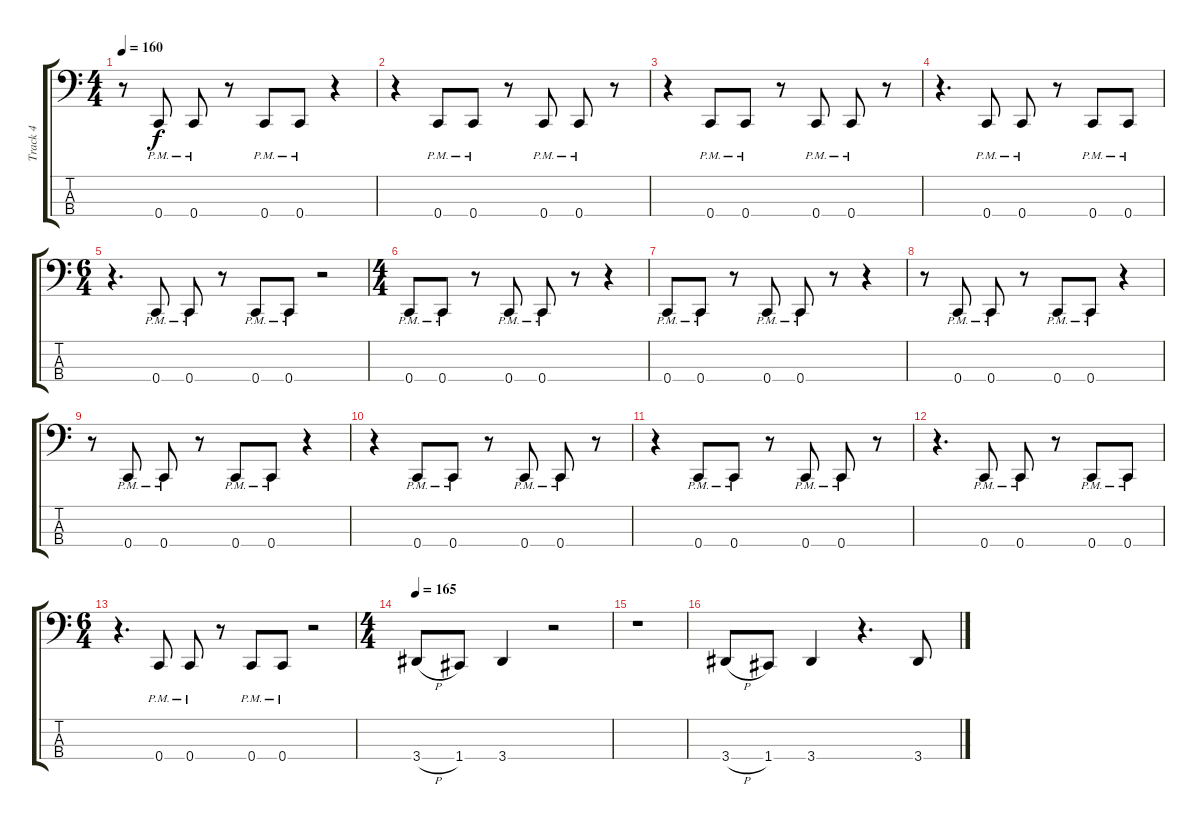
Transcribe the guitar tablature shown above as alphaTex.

\track ("Track 4" "Track 4") {instrument electricbassfinger}
\staff {score tabs}
\tuning (F2 C2 G1 C1) {hide}
\ts (4 4)
\tempo 160
\clef f4
\ks c
r.8{dy f} 0.4{pm}.8 0.4{pm}.8 r.8 0.4{pm}.8 0.4{pm}.8 r.4 |
r.4 0.4{pm}.8 0.4{pm}.8 r.8 0.4{pm}.8 0.4{pm}.8 r.8 |
r.4 0.4{pm}.8 0.4{pm}.8 r.8 0.4{pm}.8 0.4{pm}.8 r.8 |
r.4{d} 0.4{pm}.8 0.4{pm}.8 r.8 0.4{pm}.8 0.4{pm}.8 |
\ts (6 4)
r.4{d} 0.4{pm}.8 0.4{pm}.8 r.8 0.4{pm}.8 0.4{pm}.8 r.2 |
\ts (4 4)
0.4{pm}.8 0.4{pm}.8 r.8 0.4{pm}.8 0.4{pm}.8 r.8 r.4 |
0.4{pm}.8 0.4{pm}.8 r.8 0.4{pm}.8 0.4{pm}.8 r.8 r.4 |
r.8 0.4{pm}.8 0.4{pm}.8 r.8 0.4{pm}.8 0.4{pm}.8 r.4 |
r.8 0.4{pm}.8 0.4{pm}.8 r.8 0.4{pm}.8 0.4{pm}.8 r.4 |
r.4 0.4{pm}.8 0.4{pm}.8 r.8 0.4{pm}.8 0.4{pm}.8 r.8 |
r.4 0.4{pm}.8 0.4{pm}.8 r.8 0.4{pm}.8 0.4{pm}.8 r.8 |
r.4{d} 0.4{pm}.8 0.4{pm}.8 r.8 0.4{pm}.8 0.4{pm}.8 |
\ts (6 4)
r.4{d} 0.4{pm}.8 0.4{pm}.8 r.8 0.4{pm}.8 0.4{pm}.8 r.2 |
\ts (4 4)
\tempo 165
3.4{h}.8 1.4.8 3.4.4 r.2 |
r.1 |
3.4{h}.8 1.4.8 3.4.4 r.4{d} 3.4.8
